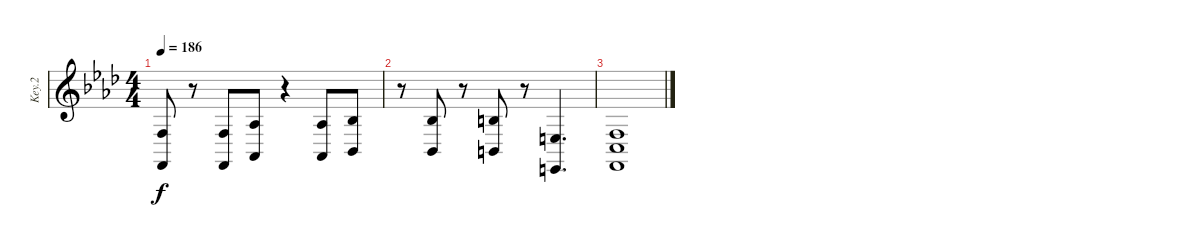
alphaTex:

\track ("Key.2" "Key.2") {instrument lead1square}
\staff {score}
\tuning (D4 A3 F3 C3 G2 C2) {hide}
\ts (4 4)
\tempo 186
\clef g2
\ks ab
(0.3 5.6).8{dy f} r.8 (0.3 5.6).8 (3.3 1.5).8 r.4 (3.3 1.5).8 (1.2 3.5).8 |
r.8 (1.2 3.5).8 r.8 (2.2 4.5).8 r.8 (4.4 4.6).4{d} |
(0.3 0.4 5.6).1
